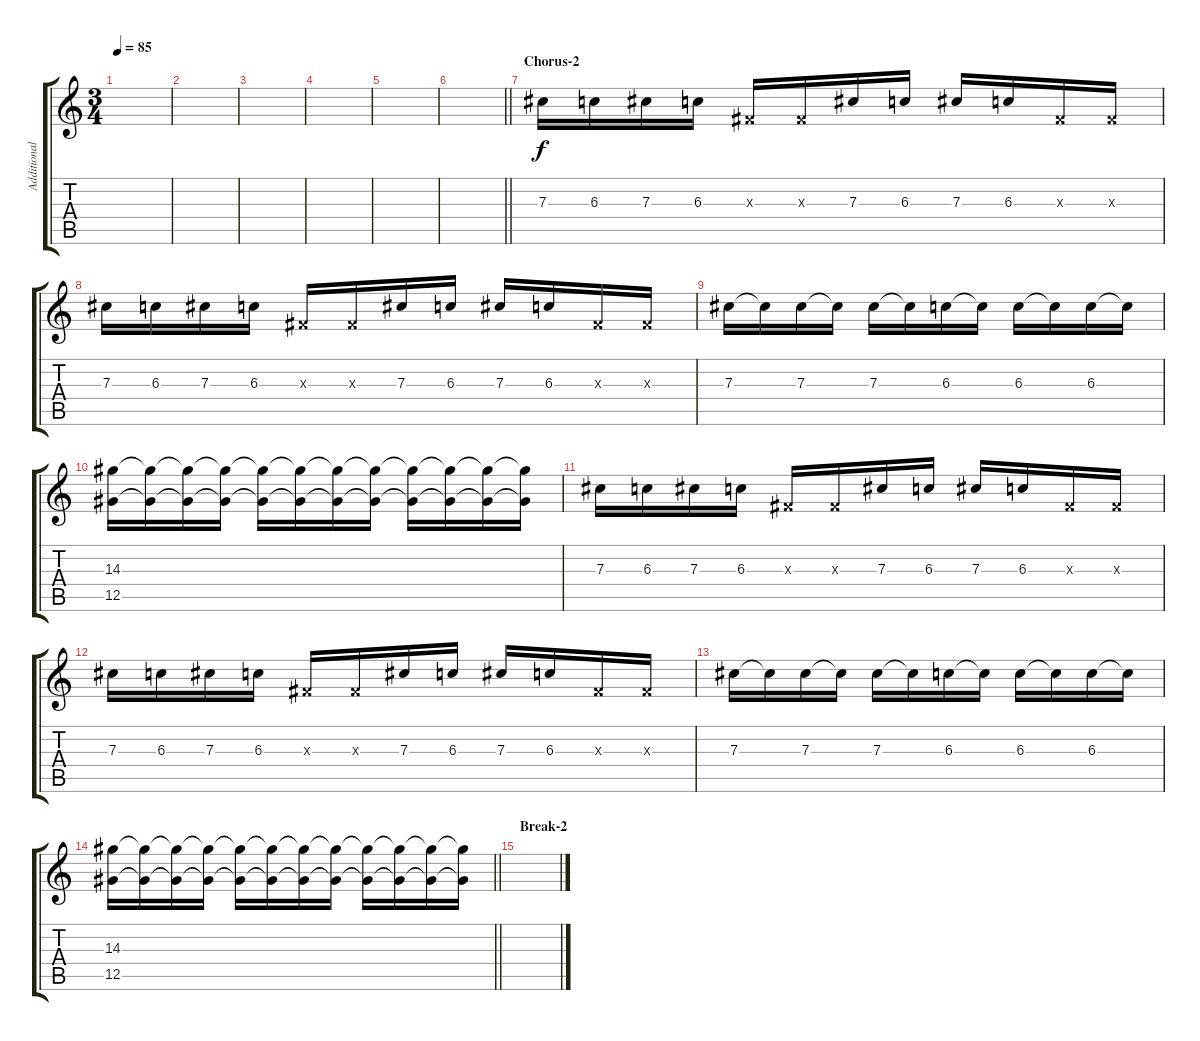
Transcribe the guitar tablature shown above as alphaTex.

\track ("Additional Lead" "Additional") {instrument distortionguitar}
\staff {score tabs}
\tuning (Eb4 Bb3 Gb3 Db3 Ab2 Db2) {hide}
\ts (3 4)
\tempo 85
\clef g2
\ks c
|
|
|
|
|
\barLineRight lightlight
|
\section ("" "Chorus-2")
7.3.16 6.3.16 7.3.16 6.3.16 0.3{x}.16 0.3{x}.16 7.3.16 6.3.16 7.3.16 6.3.16 0.3{x}.16 0.3{x}.16 |
7.3.16 6.3.16 7.3.16 6.3.16 0.3{x}.16 0.3{x}.16 7.3.16 6.3.16 7.3.16 6.3.16 0.3{x}.16 0.3{x}.16 |
7.3.16 7.3{t}.16 7.3.16 7.3{t}.16 7.3.16 7.3{t}.16 6.3.16 6.3{t}.16 6.3.16 6.3{t}.16 6.3.16 6.3{t}.16 |
(14.3 12.5).16 (14.3{t} 12.5{t}).16 (14.3{t} 12.5{t}).16 (14.3{t} 12.5{t}).16 (14.3{t} 12.5{t}).16 (14.3{t} 12.5{t}).16 (14.3{t} 12.5{t}).16 (14.3{t} 12.5{t}).16 (14.3{t} 12.5{t}).16 (14.3{t} 12.5{t}).16 (14.3{t} 12.5{t}).16 (14.3{t} 12.5{t}).16 |
7.3.16 6.3.16 7.3.16 6.3.16 0.3{x}.16 0.3{x}.16 7.3.16 6.3.16 7.3.16 6.3.16 0.3{x}.16 0.3{x}.16 |
7.3.16 6.3.16 7.3.16 6.3.16 0.3{x}.16 0.3{x}.16 7.3.16 6.3.16 7.3.16 6.3.16 0.3{x}.16 0.3{x}.16 |
7.3.16 7.3{t}.16 7.3.16 7.3{t}.16 7.3.16 7.3{t}.16 6.3.16 6.3{t}.16 6.3.16 6.3{t}.16 6.3.16 6.3{t}.16 |
\barLineRight lightlight
(14.3 12.5).16 (14.3{t} 12.5{t}).16 (14.3{t} 12.5{t}).16 (14.3{t} 12.5{t}).16 (14.3{t} 12.5{t}).16 (14.3{t} 12.5{t}).16 (14.3{t} 12.5{t}).16 (14.3{t} 12.5{t}).16 (14.3{t} 12.5{t}).16 (14.3{t} 12.5{t}).16 (14.3{t} 12.5{t}).16 (14.3{t} 12.5{t}).16 |
\section ("" "Break-2")
